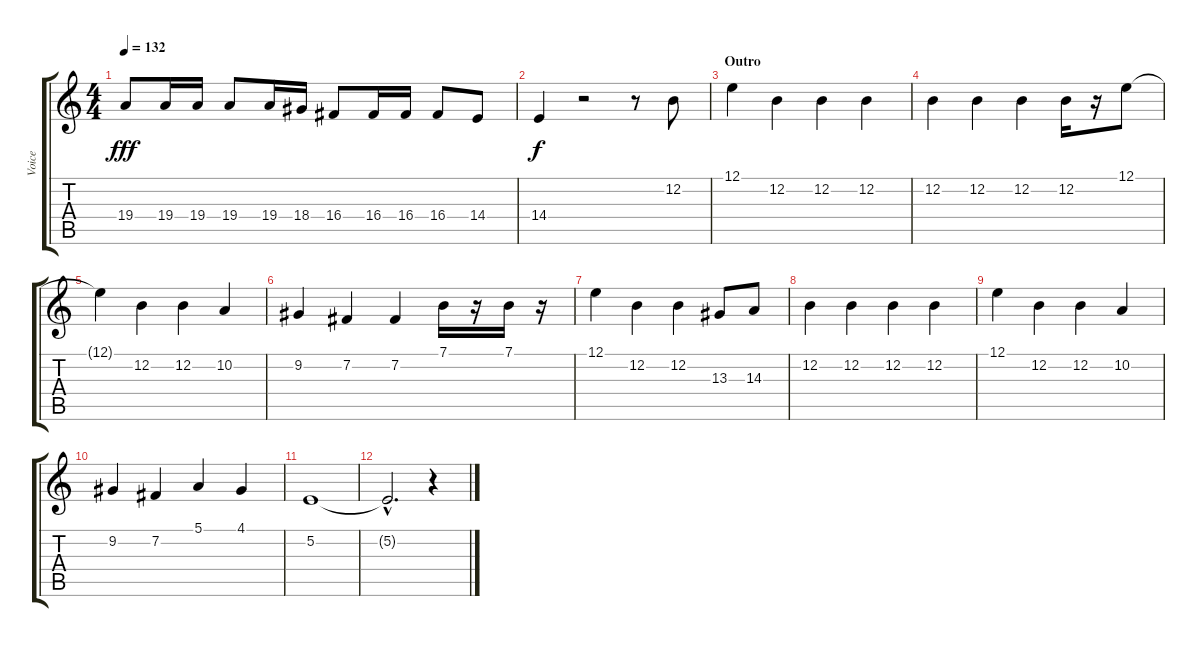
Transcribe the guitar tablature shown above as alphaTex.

\track ("Voice" "Voice") {instrument baritonesax}
\staff {score tabs}
\tuning (E4 B3 G3 D3 A2 E2) {hide}
\ts (4 4)
\tempo 132
\clef g2
\ks c
19.4.8{dy fff} 19.4.16 19.4.16 19.4.8 19.4.16 18.4.16 16.4.8 16.4.16 16.4.16 16.4.8 14.4.8 |
14.4.4{dy f} r.2 r.8 12.2.8 |
\section ("" "Outro")
12.1.4 12.2.4 12.2.4 12.2.4 |
12.2.4 12.2.4 12.2.4 12.2.16 r.16 12.1.8 |
12.1{t}.4 12.2.4 12.2.4 10.2.4 |
9.2.4 7.2.4 7.2.4 7.1.16 r.16 7.1.16 r.16 |
12.1.4 12.2.4 12.2.4 13.3.8 14.3.8 |
12.2.4 12.2.4 12.2.4 12.2.4 |
12.1.4 12.2.4 12.2.4 10.2.4 |
9.2.4 7.2.4 5.1.4 4.1.4 |
5.2.1 |
5.2{hac t}.2{d} r.4
